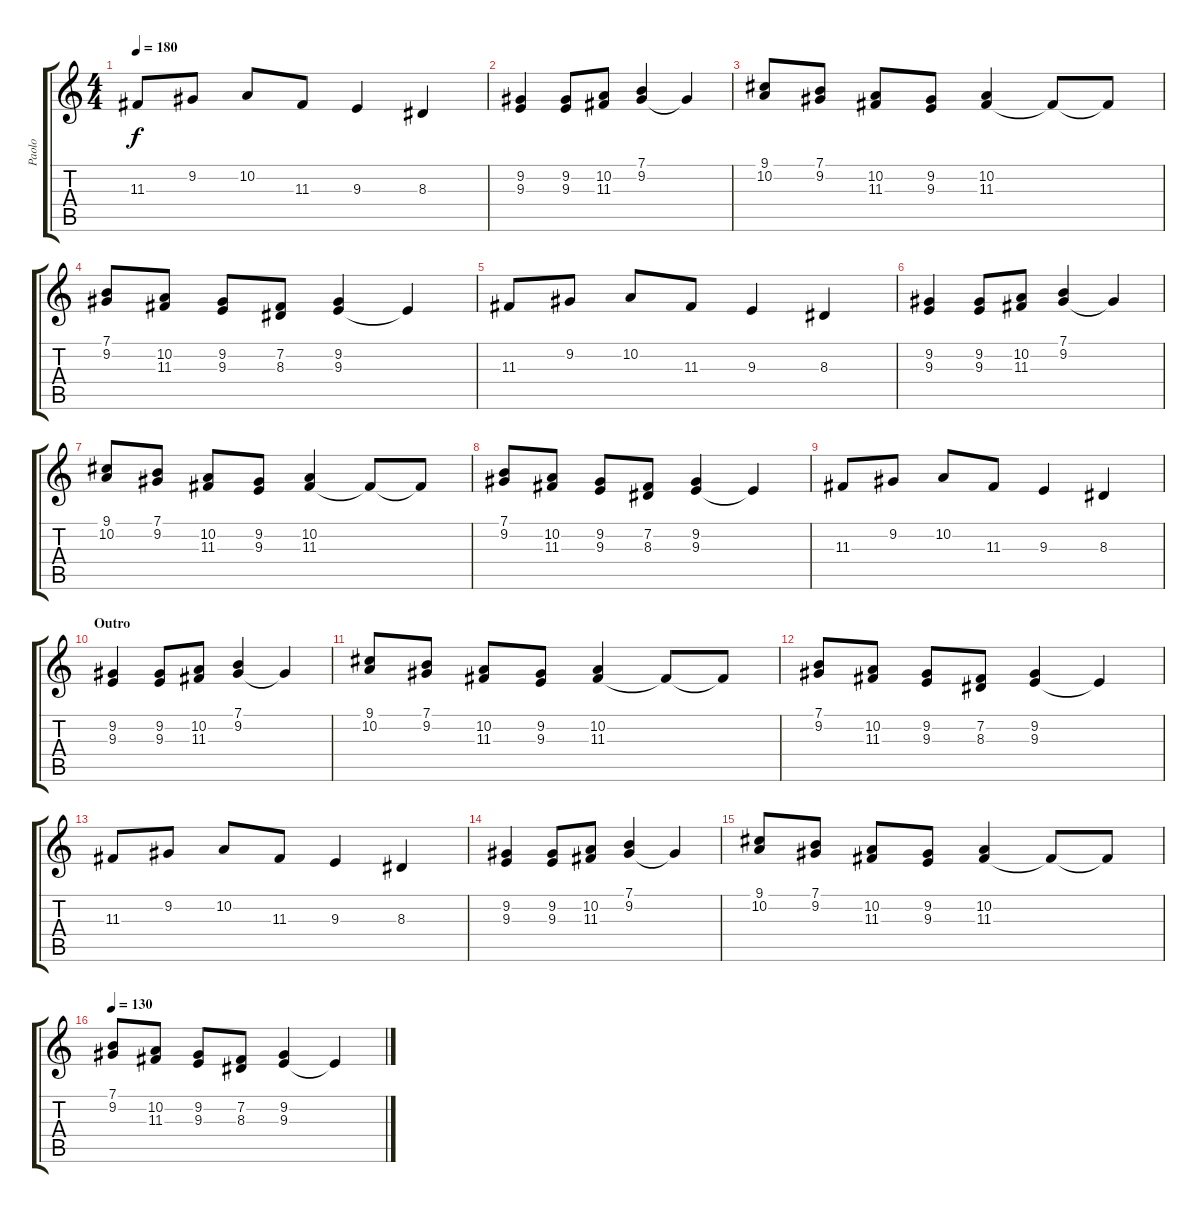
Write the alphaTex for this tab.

\track ("Paolo" "Paolo") {instrument steeldrums}
\staff {score tabs}
\tuning (E4 B3 G3 D3 A2 E2) {hide}
\ts (4 4)
\tempo 180
\clef g2
\ks c
11.3.8{dy f} 9.2.8 10.2.8 11.3.8 9.3.4 8.3.4 |
(9.2 9.3).4 (9.2 9.3).8 (10.2 11.3).8 (7.1 9.2).4 9.2{t}.4 |
(9.1 10.2).8 (7.1 9.2).8 (10.2 11.3).8 (9.2 9.3).8 (10.2 11.3).4 11.3{t}.8 11.3{t}.8 |
(7.1 9.2).8 (10.2 11.3).8 (9.2 9.3).8 (7.2 8.3).8 (9.2 9.3).4 9.3{t}.4 |
11.3.8 9.2.8 10.2.8 11.3.8 9.3.4 8.3.4 |
(9.2 9.3).4 (9.2 9.3).8 (10.2 11.3).8 (7.1 9.2).4 9.2{t}.4 |
(9.1 10.2).8 (7.1 9.2).8 (10.2 11.3).8 (9.2 9.3).8 (10.2 11.3).4 11.3{t}.8 11.3{t}.8 |
(7.1 9.2).8 (10.2 11.3).8 (9.2 9.3).8 (7.2 8.3).8 (9.2 9.3).4 9.3{t}.4 |
11.3.8 9.2.8 10.2.8 11.3.8 9.3.4 8.3.4 |
\section ("" "Outro")
(9.2 9.3).4 (9.2 9.3).8 (10.2 11.3).8 (7.1 9.2).4 9.2{t}.4 |
(9.1 10.2).8 (7.1 9.2).8 (10.2 11.3).8 (9.2 9.3).8 (10.2 11.3).4 11.3{t}.8 11.3{t}.8 |
(7.1 9.2).8 (10.2 11.3).8 (9.2 9.3).8 (7.2 8.3).8 (9.2 9.3).4 9.3{t}.4 |
11.3.8 9.2.8 10.2.8 11.3.8 9.3.4 8.3.4 |
(9.2 9.3).4 (9.2 9.3).8 (10.2 11.3).8 (7.1 9.2).4 9.2{t}.4 |
(9.1 10.2).8 (7.1 9.2).8 (10.2 11.3).8 (9.2 9.3).8 (10.2 11.3).4 11.3{t}.8 11.3{t}.8 |
\tempo 130
(7.1 9.2).8 (10.2 11.3).8 (9.2 9.3).8 (7.2 8.3).8 (9.2 9.3).4 9.3{t}.4
